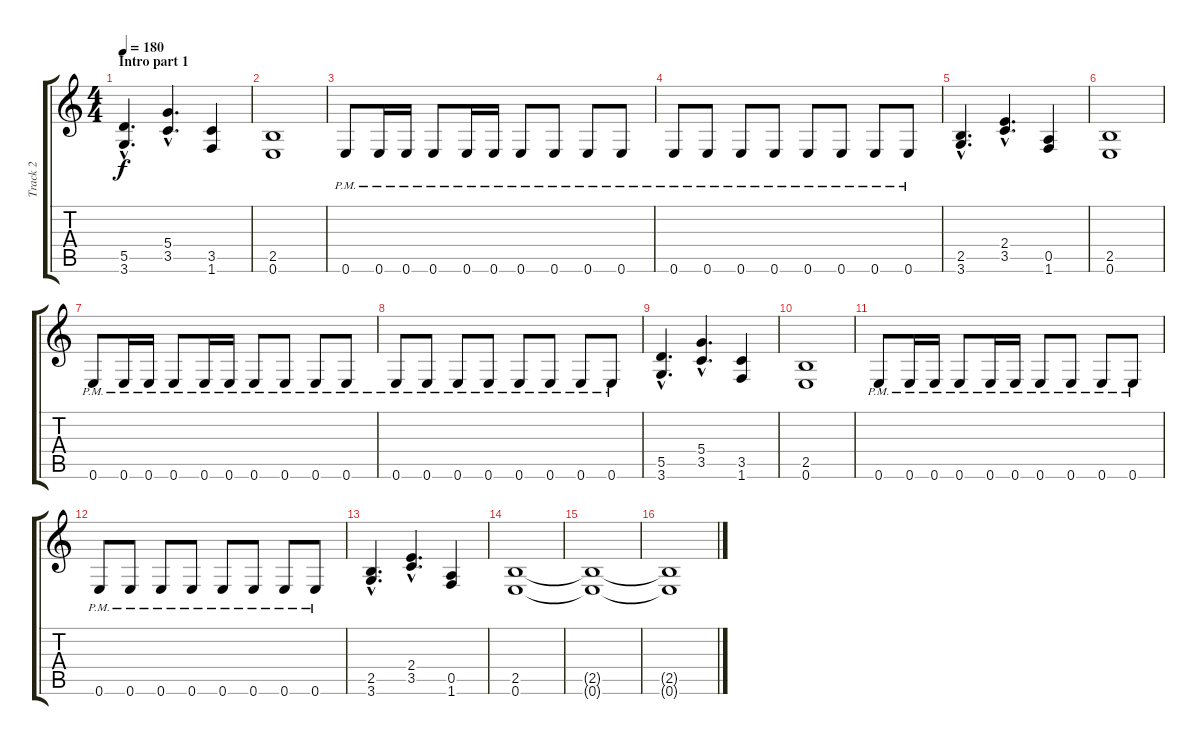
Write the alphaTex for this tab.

\track ("Track 2" "Track 2") {instrument distortionguitar}
\staff {score tabs}
\tuning (E4 B3 G3 D3 A2 E2) {hide}
\ts (4 4)
\section ("" "Intro part 1")
\tempo 180
\clef g2
\ks c
(5.5{hac} 3.6{hac}).4{d dy f instrument distortionguitar} (5.4{hac} 3.5{hac}).4{d} (3.5 1.6).4 |
(2.5 0.6).1 |
0.6{pm}.8 0.6{pm}.16 0.6{pm}.16 0.6{pm}.8 0.6{pm}.16 0.6{pm}.16 0.6{pm}.8 0.6{pm}.8 0.6{pm}.8 0.6{pm}.8 |
0.6{pm}.8 0.6{pm}.8 0.6{pm}.8 0.6{pm}.8 0.6{pm}.8 0.6{pm}.8 0.6{pm}.8 0.6{pm}.8 |
(2.5{hac} 3.6{hac}).4{d} (2.4{hac} 3.5{hac}).4{d} (0.5 1.6).4 |
(2.5 0.6).1 |
0.6{pm}.8 0.6{pm}.16 0.6{pm}.16 0.6{pm}.8 0.6{pm}.16 0.6{pm}.16 0.6{pm}.8 0.6{pm}.8 0.6{pm}.8 0.6{pm}.8 |
0.6{pm}.8 0.6{pm}.8 0.6{pm}.8 0.6{pm}.8 0.6{pm}.8 0.6{pm}.8 0.6{pm}.8 0.6{pm}.8 |
(5.5{hac} 3.6{hac}).4{d} (5.4{hac} 3.5{hac}).4{d} (3.5 1.6).4 |
(2.5 0.6).1 |
0.6{pm}.8 0.6{pm}.16 0.6{pm}.16 0.6{pm}.8 0.6{pm}.16 0.6{pm}.16 0.6{pm}.8 0.6{pm}.8 0.6{pm}.8 0.6{pm}.8 |
0.6{pm}.8 0.6{pm}.8 0.6{pm}.8 0.6{pm}.8 0.6{pm}.8 0.6{pm}.8 0.6{pm}.8 0.6{pm}.8 |
(2.5{hac} 3.6{hac}).4{d} (2.4{hac} 3.5{hac}).4{d} (0.5 1.6).4 |
(2.5 0.6).1 |
(2.5{t} 0.6{t}).1 |
(2.5{t} 0.6{t}).1
